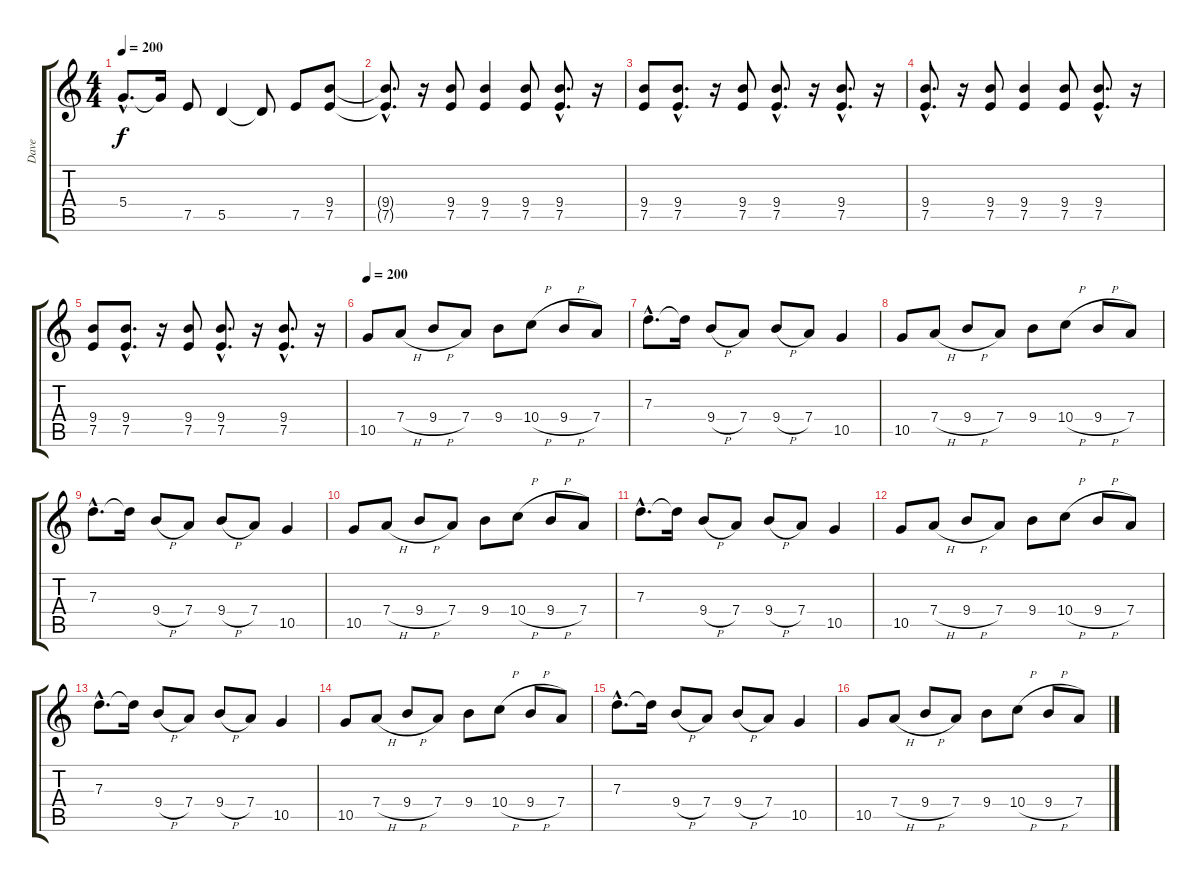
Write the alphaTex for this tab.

\track ("Dave" "Dave") {instrument distortionguitar}
\staff {score tabs}
\tuning (E4 B3 G3 D3 A2 E2) {hide}
\ts (4 4)
\tempo 200
\clef g2
\ks c
5.4{hac t}.8{d dy f} 5.4{t}.16 7.5.8 5.5.4 5.5{t}.8 7.5.8 (9.4 7.5).8 |
(9.4{hac t} 7.5{hac t}).8{d} r.16 (9.4 7.5).8 (9.4 7.5).4 (9.4 7.5).8 (9.4{hac} 7.5{hac}).8{d} r.16 |
(9.4 7.5).8 (9.4{hac} 7.5{hac}).8{d} r.16 (9.4 7.5).8 (9.4{hac} 7.5{hac}).8{d} r.16 (9.4{hac} 7.5{hac}).8{d} r.16 |
(9.4{hac} 7.5{hac}).8{d} r.16 (9.4 7.5).8 (9.4 7.5).4 (9.4 7.5).8 (9.4{hac} 7.5{hac}).8{d} r.16 |
(9.4 7.5).8 (9.4{hac} 7.5{hac}).8{d} r.16 (9.4 7.5).8 (9.4{hac} 7.5{hac}).8{d} r.16 (9.4{hac} 7.5{hac}).8{d} r.16 |
\tempo 200
10.5.8 7.4{h}.8 9.4{h}.8 7.4.8 9.4.8 10.4{h}.8 9.4{h}.8 7.4.8 |
7.3{hac}.8{d} 7.3{t}.16 9.4{h}.8 7.4.8 9.4{h}.8 7.4.8 10.5.4 |
10.5.8 7.4{h}.8 9.4{h}.8 7.4.8 9.4.8 10.4{h}.8 9.4{h}.8 7.4.8 |
7.3{hac}.8{d} 7.3{t}.16 9.4{h}.8 7.4.8 9.4{h}.8 7.4.8 10.5.4 |
10.5.8 7.4{h}.8 9.4{h}.8 7.4.8 9.4.8 10.4{h}.8 9.4{h}.8 7.4.8 |
7.3{hac}.8{d} 7.3{t}.16 9.4{h}.8 7.4.8 9.4{h}.8 7.4.8 10.5.4 |
10.5.8 7.4{h}.8 9.4{h}.8 7.4.8 9.4.8 10.4{h}.8 9.4{h}.8 7.4.8 |
7.3{hac}.8{d} 7.3{t}.16 9.4{h}.8 7.4.8 9.4{h}.8 7.4.8 10.5.4 |
10.5.8 7.4{h}.8 9.4{h}.8 7.4.8 9.4.8 10.4{h}.8 9.4{h}.8 7.4.8 |
7.3{hac}.8{d} 7.3{t}.16 9.4{h}.8 7.4.8 9.4{h}.8 7.4.8 10.5.4 |
10.5.8 7.4{h}.8 9.4{h}.8 7.4.8 9.4.8 10.4{h}.8 9.4{h}.8 7.4.8
